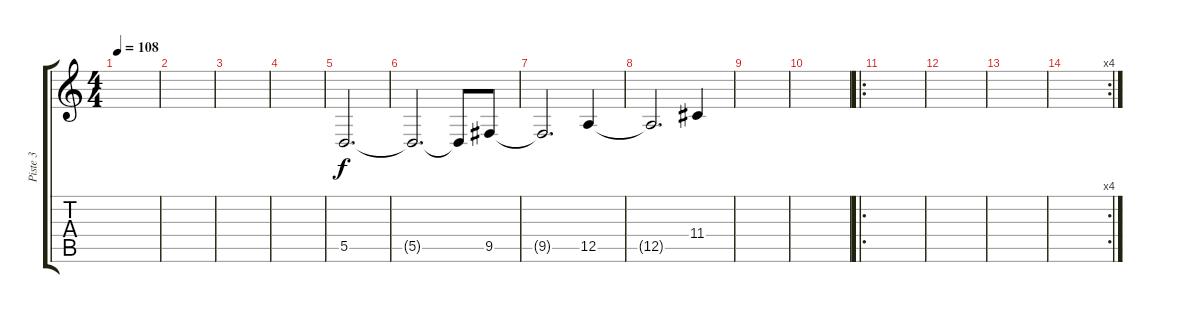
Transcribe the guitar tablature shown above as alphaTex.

\track ("Piste 3" "Piste 3") {instrument pad5bowed}
\staff {score tabs}
\tuning (E4 B3 G3 D3 A2 E2) {hide}
\ts (4 4)
\tempo 108
\clef g2
\ks c
|
|
|
|
5.5.2{d} |
5.5{t}.2{d} 5.5{t}.8 9.5.8 |
9.5{t}.2{d} 12.5.4 |
12.5{t}.2{d} 11.4.4 |
|
|
\ro
|
|
|
\rc 4
